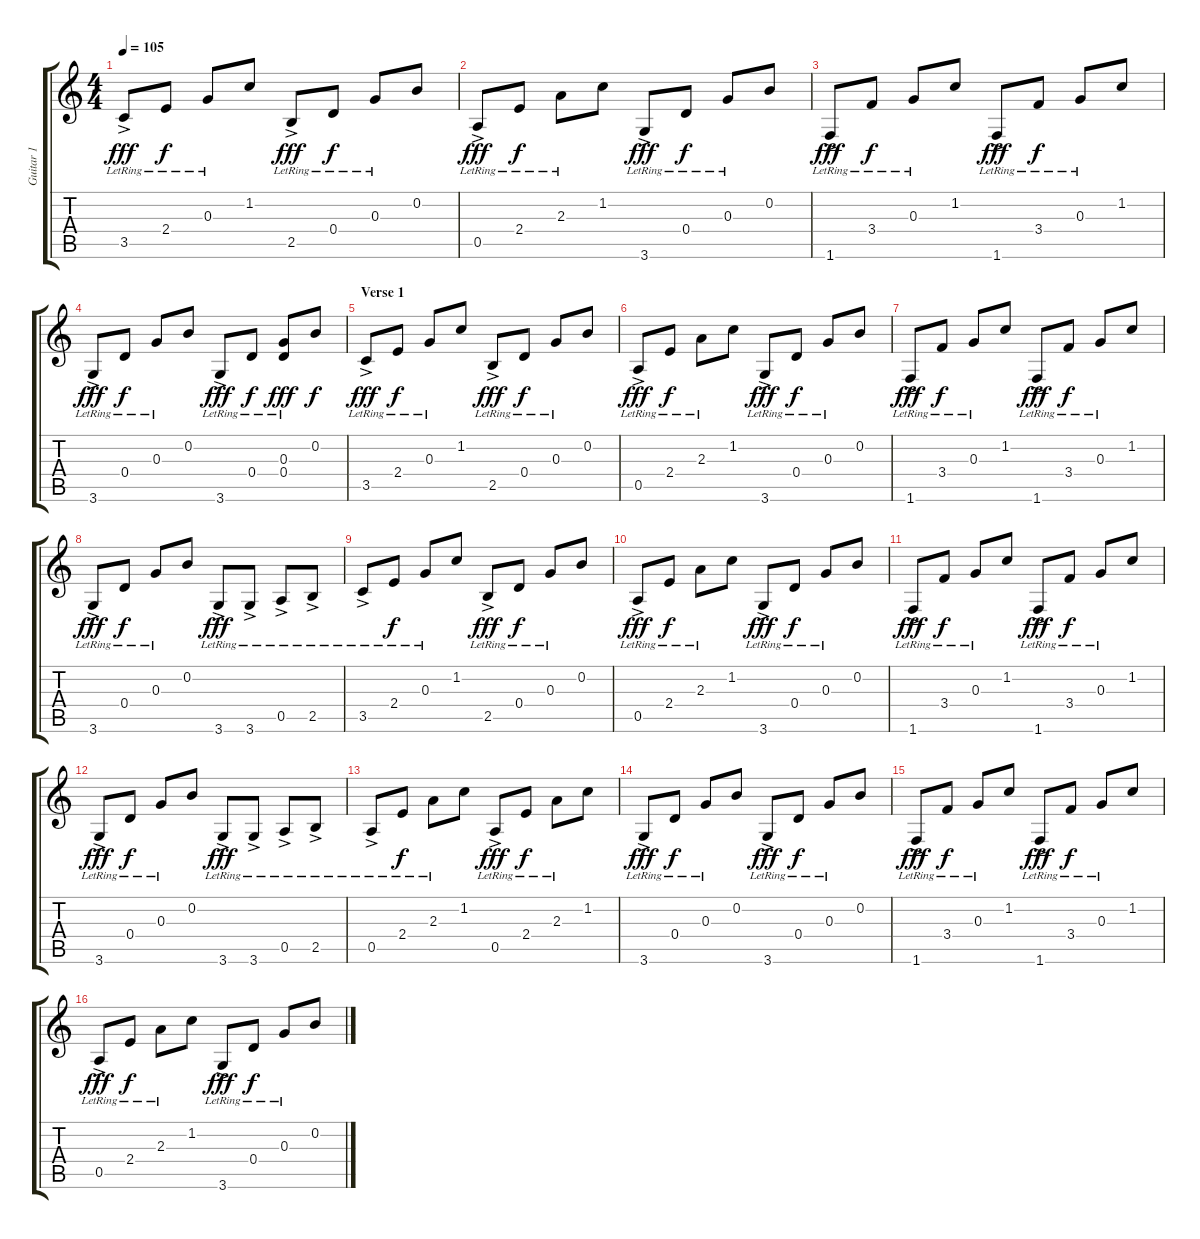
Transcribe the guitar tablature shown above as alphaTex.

\track ("Guitar 1" "Guitar 1") {instrument acousticguitarsteel}
\staff {score tabs}
\tuning (E4 B3 G3 D3 A2 E2) {hide}
\ts (4 4)
\tempo 105
\clef g2
\ks c
3.5{ac lr}.8{dy fff instrument acousticguitarsteel} 2.4{lr}.8{dy f} 0.3{lr}.8 1.2.8 2.5{ac lr}.8{dy fff} 0.4{lr}.8{dy f} 0.3{lr}.8 0.2.8 |
0.5{ac lr}.8{dy fff} 2.4{lr}.8{dy f} 2.3{lr}.8 1.2.8 3.6{ac lr}.8{dy fff} 0.4{lr}.8{dy f} 0.3{lr}.8 0.2.8 |
1.6{ac lr}.8{dy fff} 3.4{lr}.8{dy f} 0.3{lr}.8 1.2.8 1.6{ac lr}.8{dy fff} 3.4{lr}.8{dy f} 0.3{lr}.8 1.2.8 |
3.6{ac lr}.8{dy fff} 0.4{lr}.8{dy f} 0.3{lr}.8 0.2.8 3.6{ac lr}.8{dy fff} 0.4{lr}.8{dy f} (0.3{lr} 0.4{lr}).8{dy fff} 0.2.8{dy f} |
\section ("" "Verse 1")
3.5{ac lr}.8{dy fff} 2.4{lr}.8{dy f} 0.3{lr}.8 1.2.8 2.5{ac lr}.8{dy fff} 0.4{lr}.8{dy f} 0.3{lr}.8 0.2.8 |
0.5{ac lr}.8{dy fff} 2.4{lr}.8{dy f} 2.3{lr}.8 1.2.8 3.6{ac lr}.8{dy fff} 0.4{lr}.8{dy f} 0.3{lr}.8 0.2.8 |
1.6{ac lr}.8{dy fff} 3.4{lr}.8{dy f} 0.3{lr}.8 1.2.8 1.6{ac lr}.8{dy fff} 3.4{lr}.8{dy f} 0.3{lr}.8 1.2.8 |
3.6{ac lr}.8{dy fff} 0.4{lr}.8{dy f} 0.3{lr}.8 0.2.8 3.6{ac lr}.8{dy fff} 3.6{ac lr}.8 0.5{ac lr}.8 2.5{ac lr}.8 |
3.5{ac lr}.8 2.4{lr}.8{dy f} 0.3{lr}.8 1.2.8 2.5{ac lr}.8{dy fff} 0.4{lr}.8{dy f} 0.3{lr}.8 0.2.8 |
0.5{ac lr}.8{dy fff} 2.4{lr}.8{dy f} 2.3{lr}.8 1.2.8 3.6{ac lr}.8{dy fff} 0.4{lr}.8{dy f} 0.3{lr}.8 0.2.8 |
1.6{ac lr}.8{dy fff} 3.4{lr}.8{dy f} 0.3{lr}.8 1.2.8 1.6{ac lr}.8{dy fff} 3.4{lr}.8{dy f} 0.3{lr}.8 1.2.8 |
3.6{ac lr}.8{dy fff} 0.4{lr}.8{dy f} 0.3{lr}.8 0.2.8 3.6{ac lr}.8{dy fff} 3.6{ac lr}.8 0.5{ac lr}.8 2.5{ac lr}.8 |
0.5{ac lr}.8 2.4{lr}.8{dy f} 2.3{lr}.8 1.2.8 0.5{ac lr}.8{dy fff} 2.4{lr}.8{dy f} 2.3{lr}.8 1.2.8 |
3.6{ac lr}.8{dy fff} 0.4{lr}.8{dy f} 0.3{lr}.8 0.2.8 3.6{ac lr}.8{dy fff} 0.4{lr}.8{dy f} 0.3{lr}.8 0.2.8 |
1.6{ac lr}.8{dy fff} 3.4{lr}.8{dy f} 0.3{lr}.8 1.2.8 1.6{ac lr}.8{dy fff} 3.4{lr}.8{dy f} 0.3{lr}.8 1.2.8 |
0.5{ac lr}.8{dy fff} 2.4{lr}.8{dy f} 2.3{lr}.8 1.2.8 3.6{ac lr}.8{dy fff} 0.4{lr}.8{dy f} 0.3{lr}.8 0.2.8
